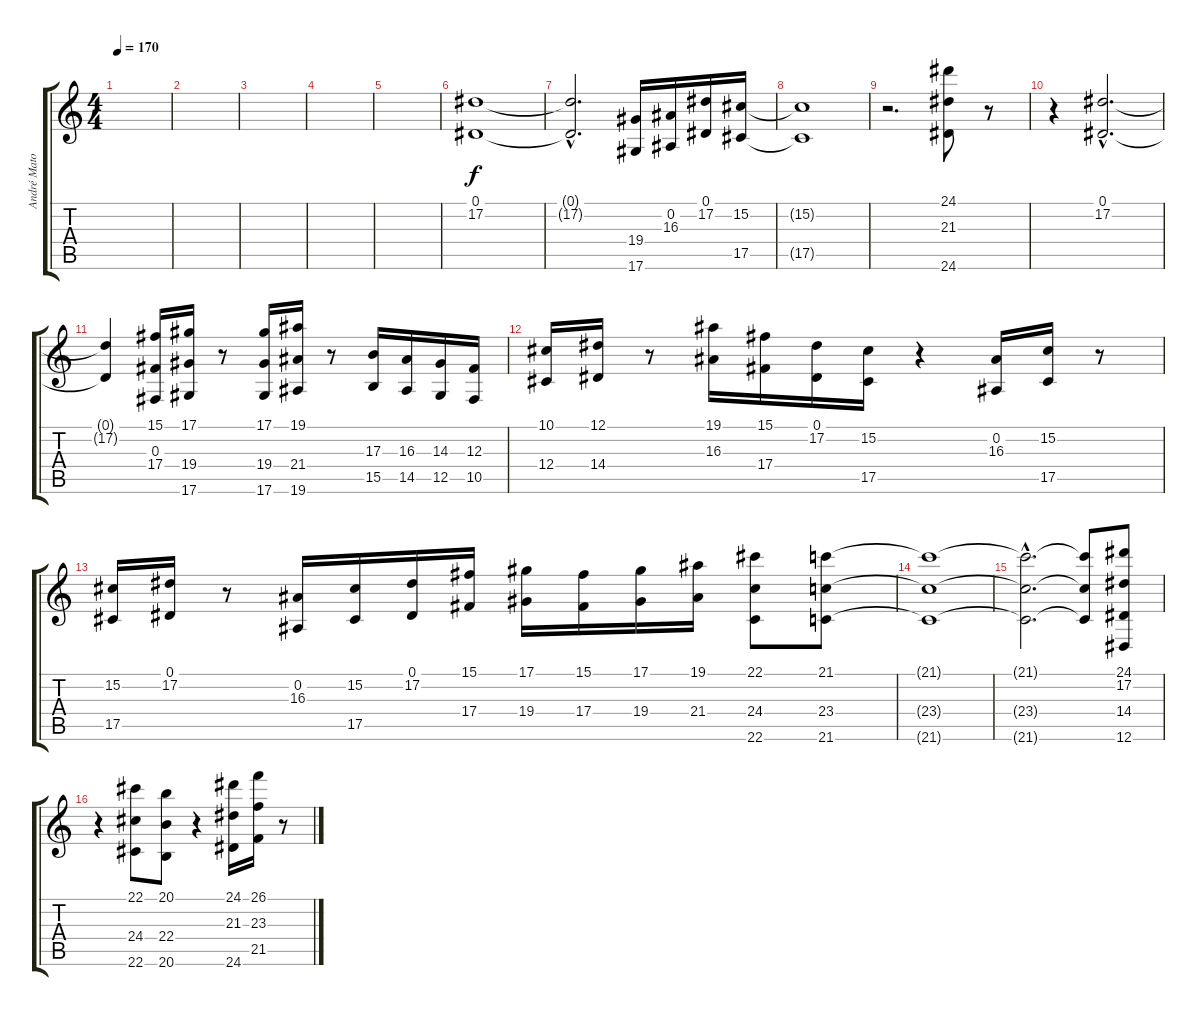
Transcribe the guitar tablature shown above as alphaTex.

\track ("André Matos (Teclado)" "André Mato") {instrument stringensemble1}
\staff {score tabs}
\tuning (Eb4 Bb3 Gb3 Db3 Ab2 Eb2) {hide}
\ts (4 4)
\tempo 170
\clef g2
\ks c
|
|
|
|
|
(0.1 17.2).1 |
(0.1{hac t} 17.2{hac t}).2{d} (19.4 17.6).16 (0.2 16.3).16 (0.1 17.2).16 (15.2 17.5).16 |
(15.2{t} 17.5{t}).1 |
r.2{d} (24.1 21.3 24.6).8 r.8 |
r.4 (0.1{hac} 17.2{hac}).2{d} |
(0.1{t} 17.2{t}).4 (15.1 0.3 17.4).16 (17.1 19.4 17.6).16 r.8 (17.1 19.4 17.6).16 (19.1 21.4 19.6).16 r.8 (17.3 15.5).16 (16.3 14.5).16 (14.3 12.5).16 (12.3 10.5).16 |
(10.1 12.4).16 (12.1 14.4).16 r.8 (19.1 16.3).16 (15.1 17.4).16 (0.1 17.2).16 (15.2 17.5).16 r.4 (0.2 16.3).16 (15.2 17.5).16 r.8 |
(15.2 17.5).16 (0.1 17.2).16 r.8 (0.2 16.3).16 (15.2 17.5).16 (0.1 17.2).16 (15.1 17.4).16 (17.1 19.4).16 (15.1 17.4).16 (17.1 19.4).16 (19.1 21.4).16 (22.1 24.4 22.6).8 (21.1 23.4 21.6).8 |
(21.1{t} 23.4{t} 21.6{t}).1 |
(21.1{hac t} 23.4{hac t} 21.6{hac t}).2{d} (21.1{t} 23.4{t} 21.6{t}).8 (24.1 17.2 14.4 12.6).8 |
r.4 (22.1 24.4 22.6).8 (20.1 22.4 20.6).8 r.4 (24.1 21.3 24.6).16 (26.1 23.3 21.5).16 r.8
